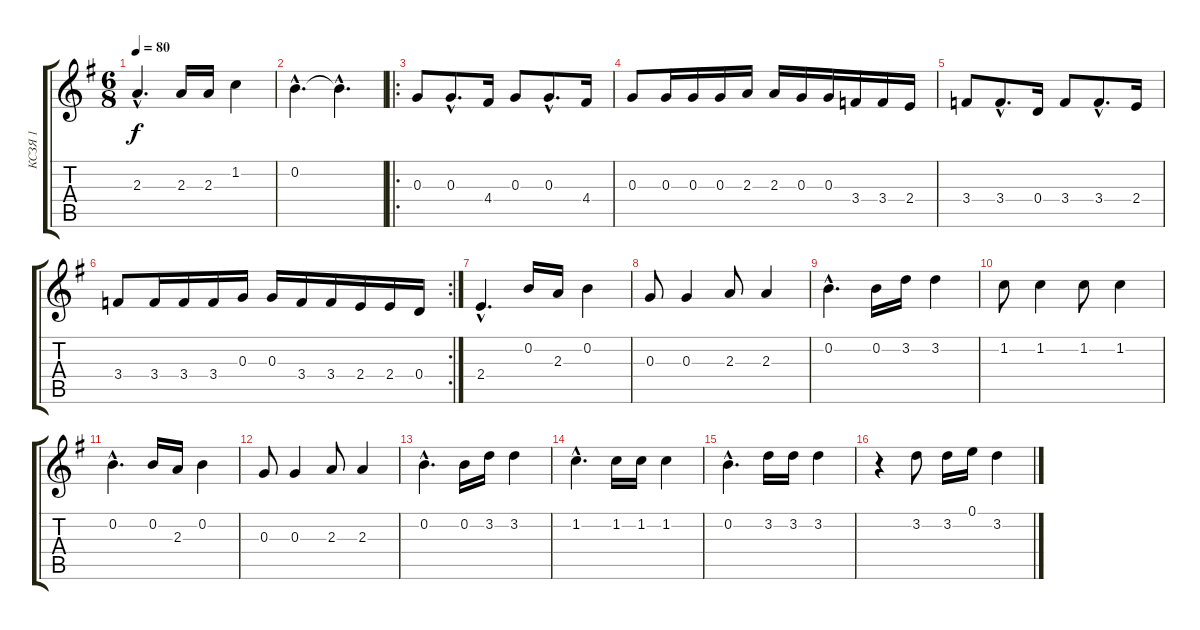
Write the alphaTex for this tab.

\track ("КСЗЯ 1" "КСЗЯ 1") {instrument acousticguitarnylon}
\staff {score tabs}
\tuning (E4 B3 G3 D3 A2 E2) {hide}
\ts (6 8)
\tempo 80
\clef g2
\ks eminor
2.3{hac}.4{d dy f} 2.3.16 2.3.16 1.2.4 |
0.2{hac}.4{d} 0.2{hac t}.4{d} |
\ro
0.3.8 0.3{hac}.8{d} 4.4.16 0.3.8 0.3{hac}.8{d} 4.4.16 |
0.3.8 0.3.16 0.3.16 0.3.16 2.3.16 2.3.16 0.3.16 0.3.16 3.4.16 3.4.16 2.4.16 |
3.4.8 3.4{hac}.8{d} 0.4.16 3.4.8 3.4{hac}.8{d} 2.4.16 |
\rc 2
3.4.8 3.4.16 3.4.16 3.4.16 0.3.16 0.3.16 3.4.16 3.4.16 2.4.16 2.4.16 0.4.16 |
2.4{hac}.4{d} 0.2.16 2.3.16 0.2.4 |
0.3.8 0.3.4 2.3.8 2.3.4 |
0.2{hac}.4{d} 0.2.16 3.2.16 3.2.4 |
1.2.8 1.2.4 1.2.8 1.2.4 |
0.2{hac}.4{d} 0.2.16 2.3.16 0.2.4 |
0.3.8 0.3.4 2.3.8 2.3.4 |
0.2{hac}.4{d} 0.2.16 3.2.16 3.2.4 |
1.2{hac}.4{d} 1.2.16 1.2.16 1.2.4 |
0.2{hac}.4{d} 3.2.16 3.2.16 3.2.4 |
r.4 3.2.8 3.2.16 0.1.16 3.2.4
